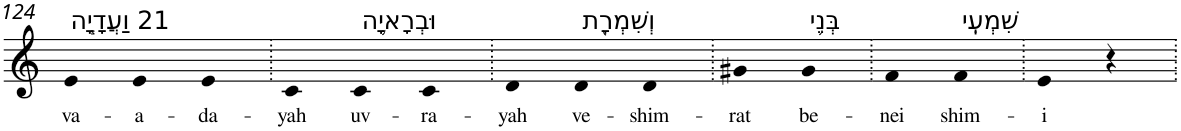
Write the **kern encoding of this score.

**kern	**text
*part1	*part1
*staff1	*staff1
*I"Piano	*
*I'Pno	*
!!LO:PB:g=z
*clefG2	*
*k[]	*
=124	=124
!LO:TX:a:t=21 וַעֲדָיָ֧ה	!
!	!LO:LY:b
4e	va-
!	!LO:LY:b
4e	-a-
!	!LO:LY:b
4e	-da-
=125.	=125.
!	!LO:LY:b
4c	-yah
!LO:TX:a:t=וּבְרָאיָ֛ה	!
!	!LO:LY:b
4c	uv-
!	!LO:LY:b
4c	-ra-
=126.	=126.
!	!LO:LY:b
4d	-yah
!LO:TX:a:t=וְשִׁמְרָ֖ת	!
!	!LO:LY:b
4d	ve-
!	!LO:LY:b
4d	-shim-
=127.	=127.
!	!LO:LY:b
4g#X	-rat
!LO:TX:a:t=בְּנֵ֥י	!
!	!LO:LY:b
4g#	be-
=128.	=128.
!	!LO:LY:b
4f	-nei
!LO:TX:a:t=שִׁמְעִֽי	!
!	!LO:LY:b
4f	shim-
=129.	=129.
!	!LO:LY:b
4e	-i
4r	.
=.	=.
*-	*-
